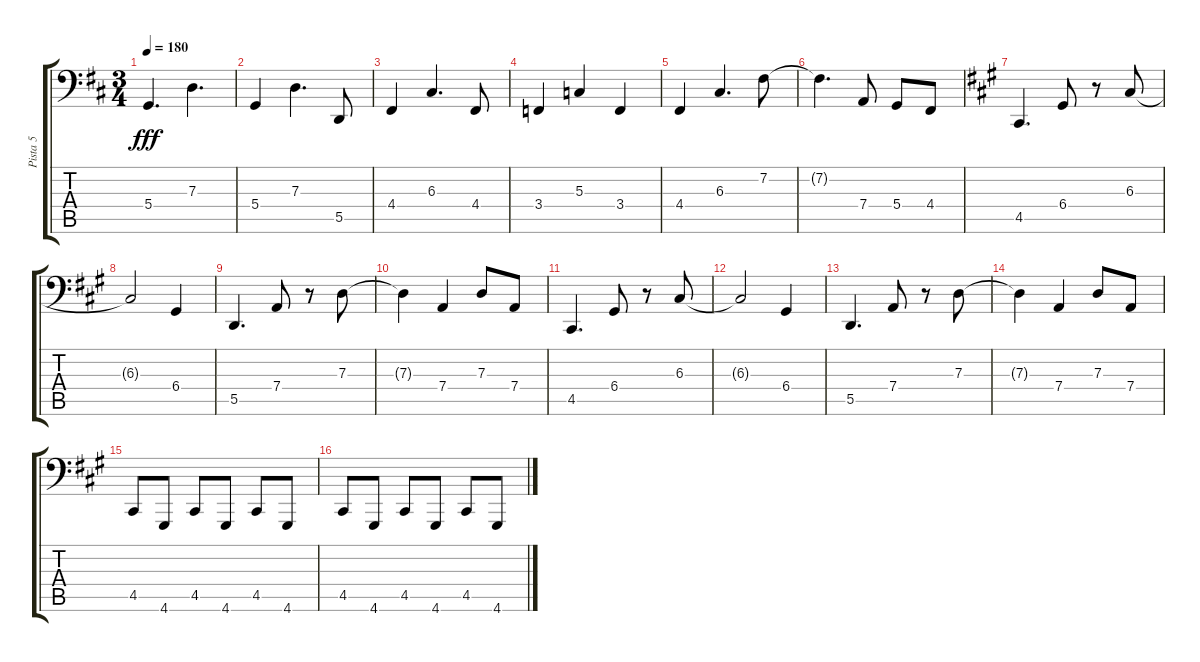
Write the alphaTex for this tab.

\track ("Pista 5" "Pista 5") {instrument electricbasspick}
\staff {score tabs}
\tuning (E2 B1 G1 D1 A0 E0) {hide}
\ts (3 4)
\tempo 180
\clef f4
\ks d
5.4.4{d dy fff} 7.3.4{d} |
5.4.4 7.3.4{d} 5.5.8 |
4.4.4 6.3.4{d} 4.4.8 |
3.4.4 5.3.4 3.4.4 |
4.4.4 6.3.4{d} 7.2.8 |
7.2{t}.4{d} 7.4.8 5.4.8 4.4.8 |
\ks a
4.5.4{d} 6.4.8 r.8 6.3.8 |
6.3{t}.2 6.4.4 |
5.5.4{d} 7.4.8 r.8 7.3.8 |
7.3{t}.4 7.4.4 7.3.8 7.4.8 |
4.5.4{d} 6.4.8 r.8 6.3.8 |
6.3{t}.2 6.4.4 |
5.5.4{d} 7.4.8 r.8 7.3.8 |
7.3{t}.4 7.4.4 7.3.8 7.4.8 |
4.5.8 4.6.8 4.5.8 4.6.8 4.5.8 4.6.8 |
4.5.8 4.6.8 4.5.8 4.6.8 4.5.8 4.6.8
